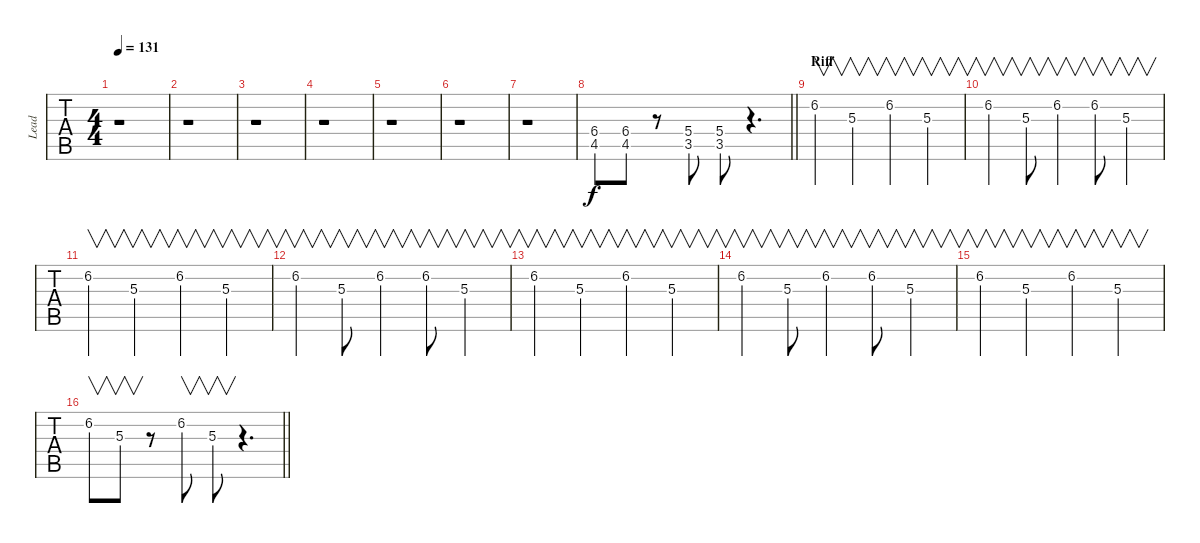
\track ("Lead" "Lead") {instrument distortionguitar}
\staff {tabs}
\tuning (E4 B3 G3 D3 A2 D2) {hide}
\ts (4 4)
\tempo 131
\clef g2
\ks eb
r.1{dy f instrument distortionguitar} |
r.1 |
r.1 |
r.1 |
r.1 |
r.1 |
r.1 |
\barLineRight lightlight
(6.4 4.5).8 (6.4 4.5).8 r.8 (5.4 3.5).8 (5.4 3.5).8 r.4{d} |
\section ("" "Riff")
6.2.4{v} 5.3.4{v} 6.2.4{v} 5.3.4{v} |
6.2.4{v} 5.3.8{v} 6.2.4{v} 6.2.8{v} 5.3.4{v} |
6.2.4{v} 5.3.4{v} 6.2.4{v} 5.3.4{v} |
6.2.4{v} 5.3.8{v} 6.2.4{v} 6.2.8{v} 5.3.4{v} |
6.2.4{v} 5.3.4{v} 6.2.4{v} 5.3.4{v} |
6.2.4{v} 5.3.8{v} 6.2.4{v} 6.2.8{v} 5.3.4{v} |
6.2.4{v} 5.3.4{v} 6.2.4{v} 5.3.4{v} |
\barLineRight lightlight
6.2.8{v} 5.3.8{v} r.8 6.2.8{v} 5.3.8{v} r.4{d}
